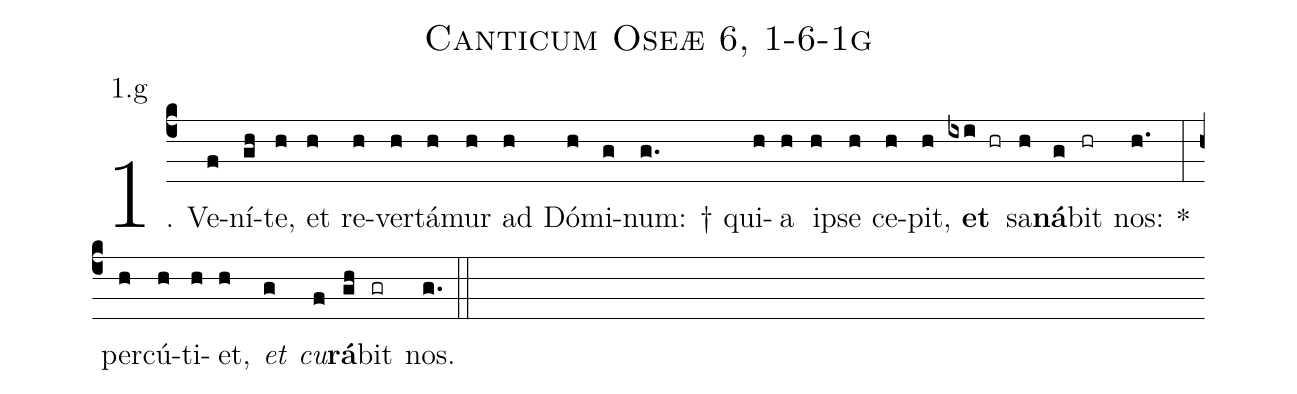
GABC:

name: Canticum Oseæ 6, 1-6-1g;
annotation: 1.g;
%%
(c4)1. Ve(f)ní(gh)te,(h) et(h) re(h)ver(h)tá(h)mur(h) ad(h) Dó(h)mi(g)num: †(g.) qui(h)a(h) ip(h)se(h) ce(h)pit,(h) <b>et</b>(ixi hr) sa(h)<b>ná</b>(g)bit(hr) nos:(h.) *(:) per(h)cú(h)ti(h)et,(h) <i>et</i>(g) <i>cu</i>(f)<b>rá</b>(gh)bit(gr) nos.(g.) (::)
